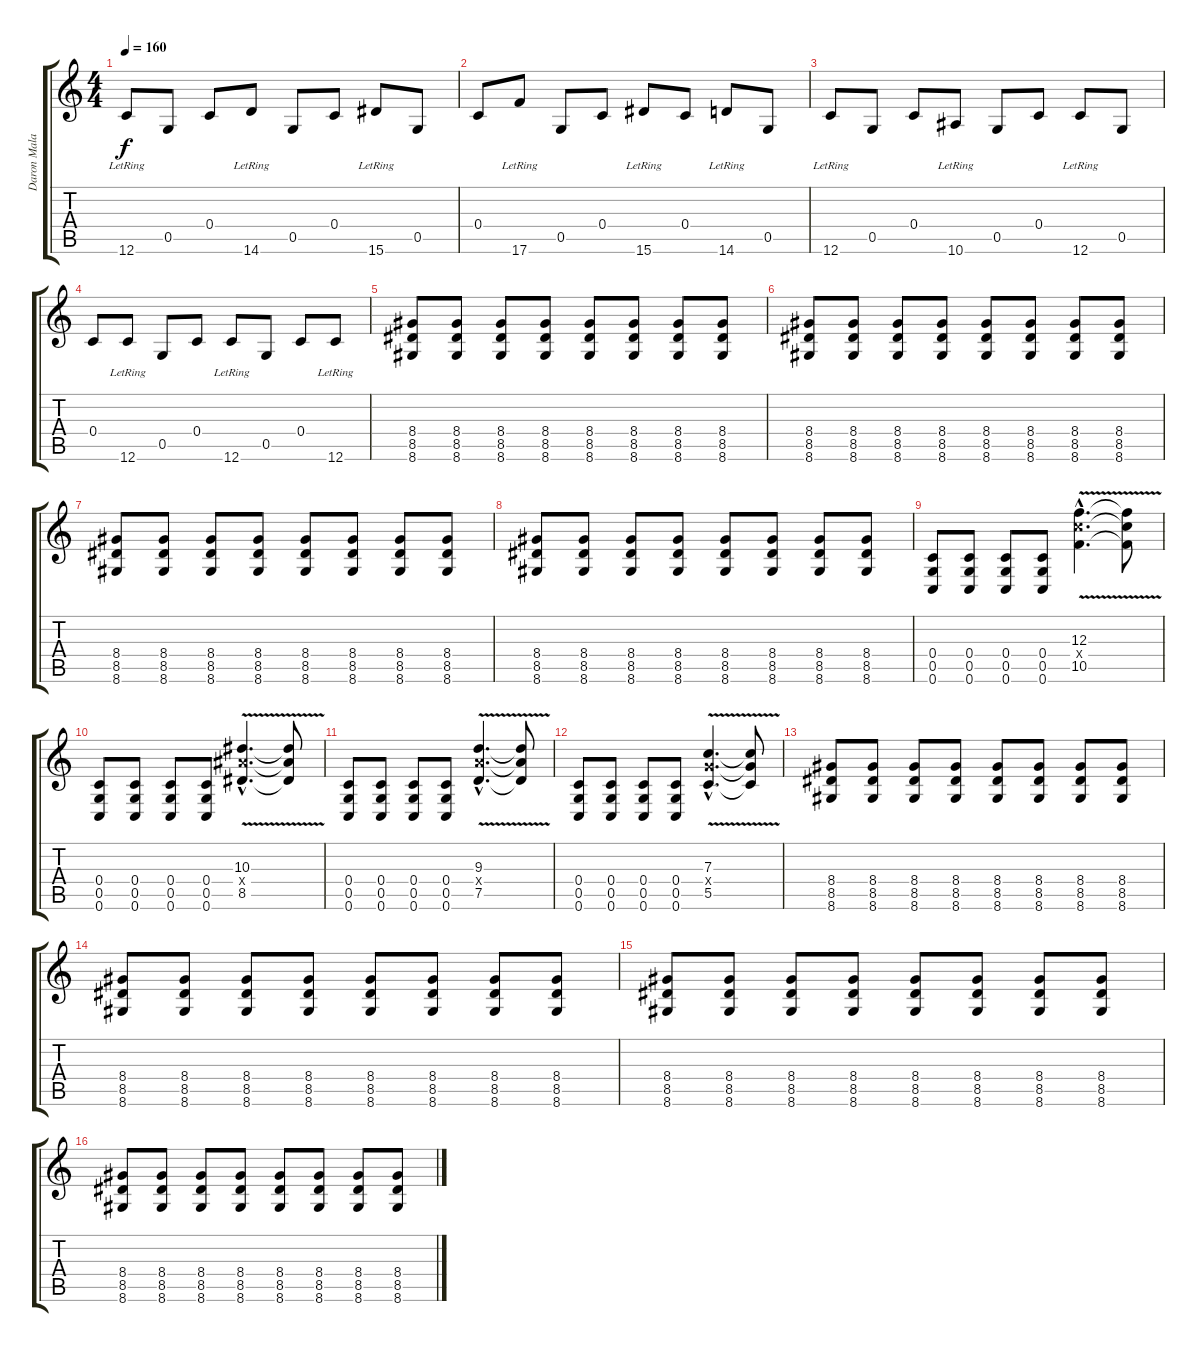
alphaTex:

\track ("Daron Malakian" "Daron Mala") {instrument electricguitarclean}
\staff {score tabs}
\tuning (D4 A3 F3 C3 G2 C2) {hide}
\ts (4 4)
\tempo 160
\clef g2
\ks c
12.6{lr}.8{dy f} 0.5.8 0.4.8 14.6{lr}.8 0.5.8 0.4.8 15.6{lr}.8 0.5.8 |
0.4.8 17.6{lr}.8 0.5.8 0.4.8 15.6{lr}.8 0.4.8 14.6{lr}.8 0.5.8 |
12.6{lr}.8 0.5.8 0.4.8 10.6{lr}.8 0.5.8 0.4.8 12.6{lr}.8 0.5.8 |
0.4.8 12.6{lr}.8 0.5.8 0.4.8 12.6{lr}.8 0.5.8 0.4.8 12.6{lr}.8 |
(8.4 8.5 8.6).8{instrument distortionguitar} (8.4 8.5 8.6).8 (8.4 8.5 8.6).8 (8.4 8.5 8.6).8 (8.4 8.5 8.6).8 (8.4 8.5 8.6).8 (8.4 8.5 8.6).8 (8.4 8.5 8.6).8 |
(8.4 8.5 8.6).8 (8.4 8.5 8.6).8 (8.4 8.5 8.6).8 (8.4 8.5 8.6).8 (8.4 8.5 8.6).8 (8.4 8.5 8.6).8 (8.4 8.5 8.6).8 (8.4 8.5 8.6).8 |
(8.4 8.5 8.6).8{instrument distortionguitar} (8.4 8.5 8.6).8 (8.4 8.5 8.6).8 (8.4 8.5 8.6).8 (8.4 8.5 8.6).8 (8.4 8.5 8.6).8 (8.4 8.5 8.6).8 (8.4 8.5 8.6).8 |
(8.4 8.5 8.6).8 (8.4 8.5 8.6).8 (8.4 8.5 8.6).8 (8.4 8.5 8.6).8 (8.4 8.5 8.6).8 (8.4 8.5 8.6).8 (8.4 8.5 8.6).8 (8.4 8.5 8.6).8 |
(0.4 0.5 0.6).8 (0.4 0.5 0.6).8 (0.4 0.5 0.6).8 (0.4 0.5 0.6).8 (12.3{v hac} 12.4{v hac x} 10.5{v hac}).4{d} (12.3{t} 12.4{t} 10.5{t}).8 |
(0.4 0.5 0.6).8 (0.4 0.5 0.6).8 (0.4 0.5 0.6).8 (0.4 0.5 0.6).8 (10.3{v hac} 10.4{v hac x} 8.5{v hac}).4{d} (10.3{t} 10.4{t} 8.5{t}).8 |
(0.4 0.5 0.6).8 (0.4 0.5 0.6).8 (0.4 0.5 0.6).8 (0.4 0.5 0.6).8 (9.3{v hac} 9.4{v hac x} 7.5{v hac}).4{d} (9.3{t} 9.4{t} 7.5{t}).8 |
(0.4 0.5 0.6).8 (0.4 0.5 0.6).8 (0.4 0.5 0.6).8 (0.4 0.5 0.6).8 (7.3{v hac} 7.4{v hac x} 5.5{v hac}).4{d} (7.3{t} 7.4{t} 5.5{t}).8 |
(8.4 8.5 8.6).8 (8.4 8.5 8.6).8 (8.4 8.5 8.6).8 (8.4 8.5 8.6).8 (8.4 8.5 8.6).8 (8.4 8.5 8.6).8 (8.4 8.5 8.6).8 (8.4 8.5 8.6).8 |
(8.4 8.5 8.6).8 (8.4 8.5 8.6).8 (8.4 8.5 8.6).8 (8.4 8.5 8.6).8 (8.4 8.5 8.6).8 (8.4 8.5 8.6).8 (8.4 8.5 8.6).8 (8.4 8.5 8.6).8 |
(8.4 8.5 8.6).8 (8.4 8.5 8.6).8 (8.4 8.5 8.6).8 (8.4 8.5 8.6).8 (8.4 8.5 8.6).8 (8.4 8.5 8.6).8 (8.4 8.5 8.6).8 (8.4 8.5 8.6).8 |
(8.4 8.5 8.6).8 (8.4 8.5 8.6).8 (8.4 8.5 8.6).8 (8.4 8.5 8.6).8 (8.4 8.5 8.6).8 (8.4 8.5 8.6).8 (8.4 8.5 8.6).8 (8.4 8.5 8.6).8
